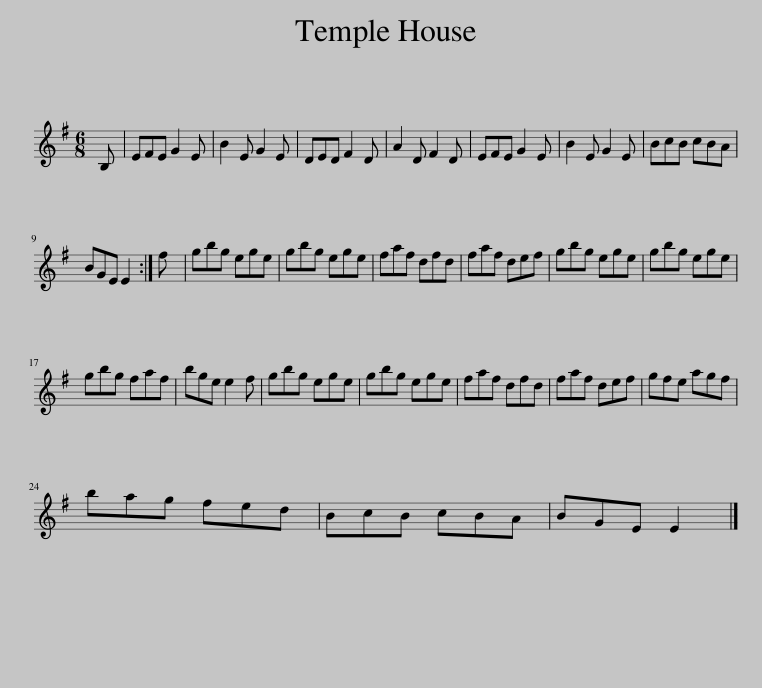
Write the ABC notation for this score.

X:1
L:1/8
M:6/8
I:linebreak $
K:Emin
V:1 treble
V:1
 B, | EFE G2 E | B2 E G2 E | DED F2 D | A2 D F2 D | %5
 EFE G2 E | B2 E G2 E | BcB cBA |$ BGE E2 :| f | %10
 gbg ege | gbg ege | faf dfd | faf def | gbg ege | %15
 gbg ege |$ gbg faf | bge e2 f | gbg ege | gbg ege | %20
 faf dfd | faf def | gfe agf |$ bag fed | BcB cBA | %25
 BGE E2 |] %26
